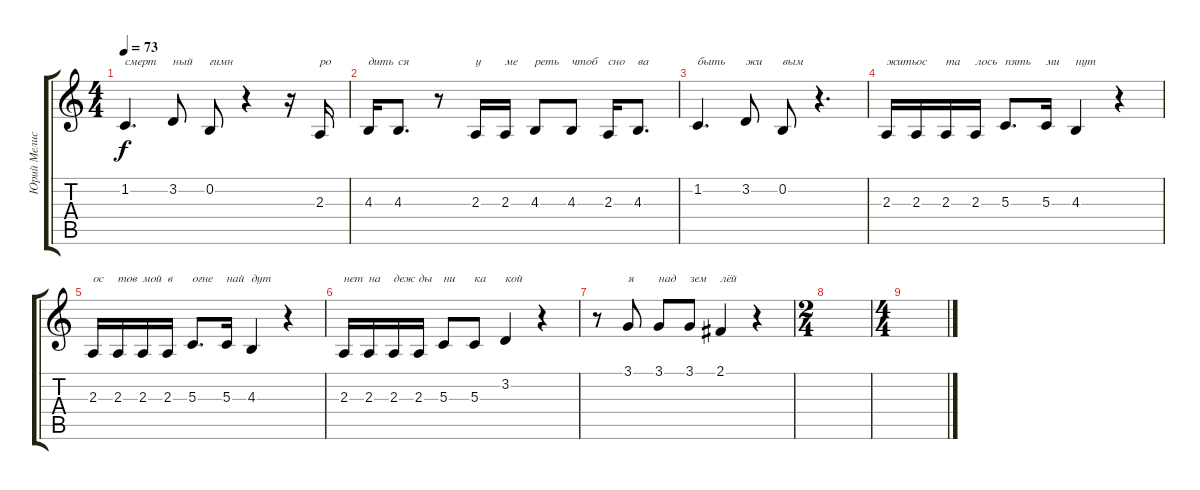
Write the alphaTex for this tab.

\track ("Юрий Мелисов" "Юрий Мелис") {instrument bassoon}
\staff {score tabs}
\tuning (E4 B3 G3 D3 A2 E2) {hide}
\ts (4 4)
\tempo 73
\clef g2
\ks c
1.2.4{d txt "смерт" dy f} 3.2.8{txt "ный"} 0.2.8{txt "гимн"} r.4 r.16 2.3.16{txt "ро"} |
4.3.16{txt "дить"} 4.3.8{d txt "ся"} r.8 2.3.16{txt "у"} 2.3.16{txt "ме"} 4.3.8{txt "реть"} 4.3.8{txt "чтоб"} 2.3.16{txt "сно"} 4.3.8{d txt "ва"} |
1.2.4{d txt "быть"} 3.2.8{txt "жи"} 0.2.8{txt "вым"} r.4{d} |
2.3.16{txt "жить"} 2.3.16{txt "ос"} 2.3.16{txt "та"} 2.3.16{txt "лось"} 5.3.8{d txt "пять"} 5.3.16{txt "ми"} 4.3.4{txt "нут"} r.4 |
2.3.16{txt "ос"} 2.3.16{txt "тов"} 2.3.16{txt "мой"} 2.3.16{txt "в"} 5.3.8{d txt "огне"} 5.3.16{txt "най"} 4.3.4{txt "дут"} r.4 |
2.3.16{txt "нет"} 2.3.16{txt "на"} 2.3.16{txt "деж"} 2.3.16{txt "ды"} 5.3.8{txt "ни"} 5.3.8{txt "ка"} 3.2.4{txt "кой"} r.4 |
r.8 3.1.8{txt "я"} 3.1.8{txt "над"} 3.1.8{txt "зем"} 2.1.4{txt "лёй"} r.4 |
\ts (2 4)
|
\ts (4 4)
